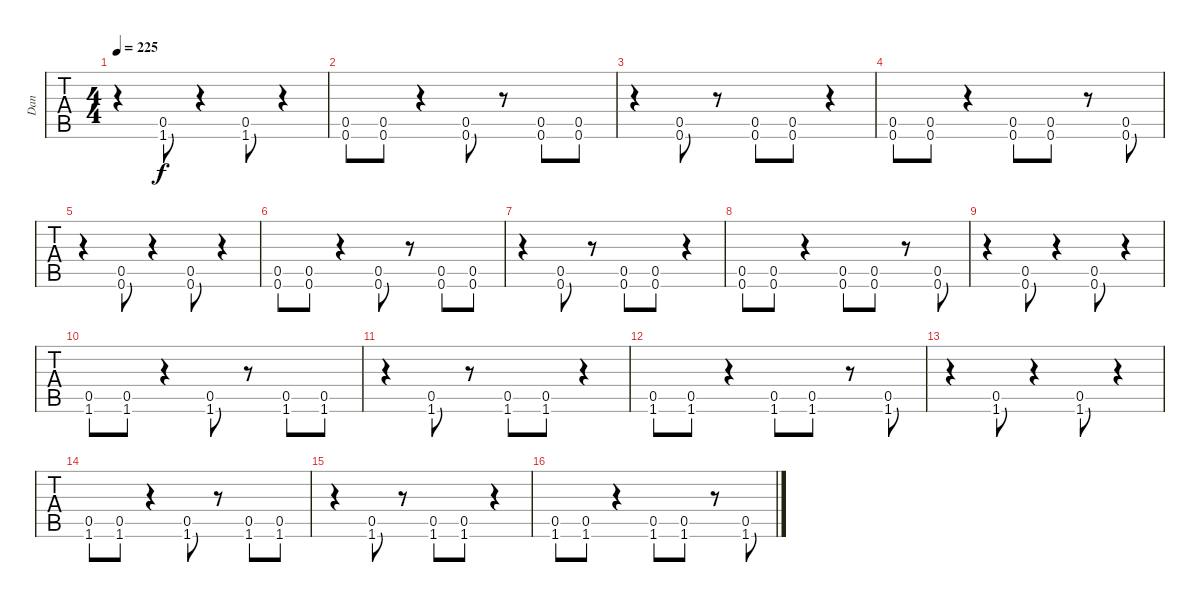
\track ("Dan" "Dan") {instrument distortionguitar bank 255}
\staff {tabs}
\tuning (D4 A3 F3 C3 G2 C2) {hide}
\ts (4 4)
\tempo 225
\clef g2
\ks c
r.4{dy f} (0.5 1.6).8 r.4 (0.5 1.6).8 r.4 |
(0.5 0.6).8 (0.5 0.6).8 r.4 (0.5 0.6).8 r.8 (0.5 0.6).8 (0.5 0.6).8 |
r.4 (0.5 0.6).8 r.8 (0.5 0.6).8 (0.5 0.6).8 r.4 |
(0.5 0.6).8 (0.5 0.6).8 r.4 (0.5 0.6).8 (0.5 0.6).8 r.8 (0.5 0.6).8 |
r.4 (0.5 0.6).8 r.4 (0.5 0.6).8 r.4 |
(0.5 0.6).8 (0.5 0.6).8 r.4 (0.5 0.6).8 r.8 (0.5 0.6).8 (0.5 0.6).8 |
r.4 (0.5 0.6).8 r.8 (0.5 0.6).8 (0.5 0.6).8 r.4 |
(0.5 0.6).8 (0.5 0.6).8 r.4 (0.5 0.6).8 (0.5 0.6).8 r.8 (0.5 0.6).8 |
r.4 (0.5 0.6).8 r.4 (0.5 0.6).8 r.4 |
(0.5 1.6).8 (0.5 1.6).8 r.4 (0.5 1.6).8 r.8 (0.5 1.6).8 (0.5 1.6).8 |
r.4 (0.5 1.6).8 r.8 (0.5 1.6).8 (0.5 1.6).8 r.4 |
(0.5 1.6).8 (0.5 1.6).8 r.4 (0.5 1.6).8 (0.5 1.6).8 r.8 (0.5 1.6).8 |
r.4 (0.5 1.6).8 r.4 (0.5 1.6).8 r.4 |
(0.5 1.6).8 (0.5 1.6).8 r.4 (0.5 1.6).8 r.8 (0.5 1.6).8 (0.5 1.6).8 |
r.4 (0.5 1.6).8 r.8 (0.5 1.6).8 (0.5 1.6).8 r.4 |
(0.5 1.6).8 (0.5 1.6).8 r.4 (0.5 1.6).8 (0.5 1.6).8 r.8 (0.5 1.6).8
